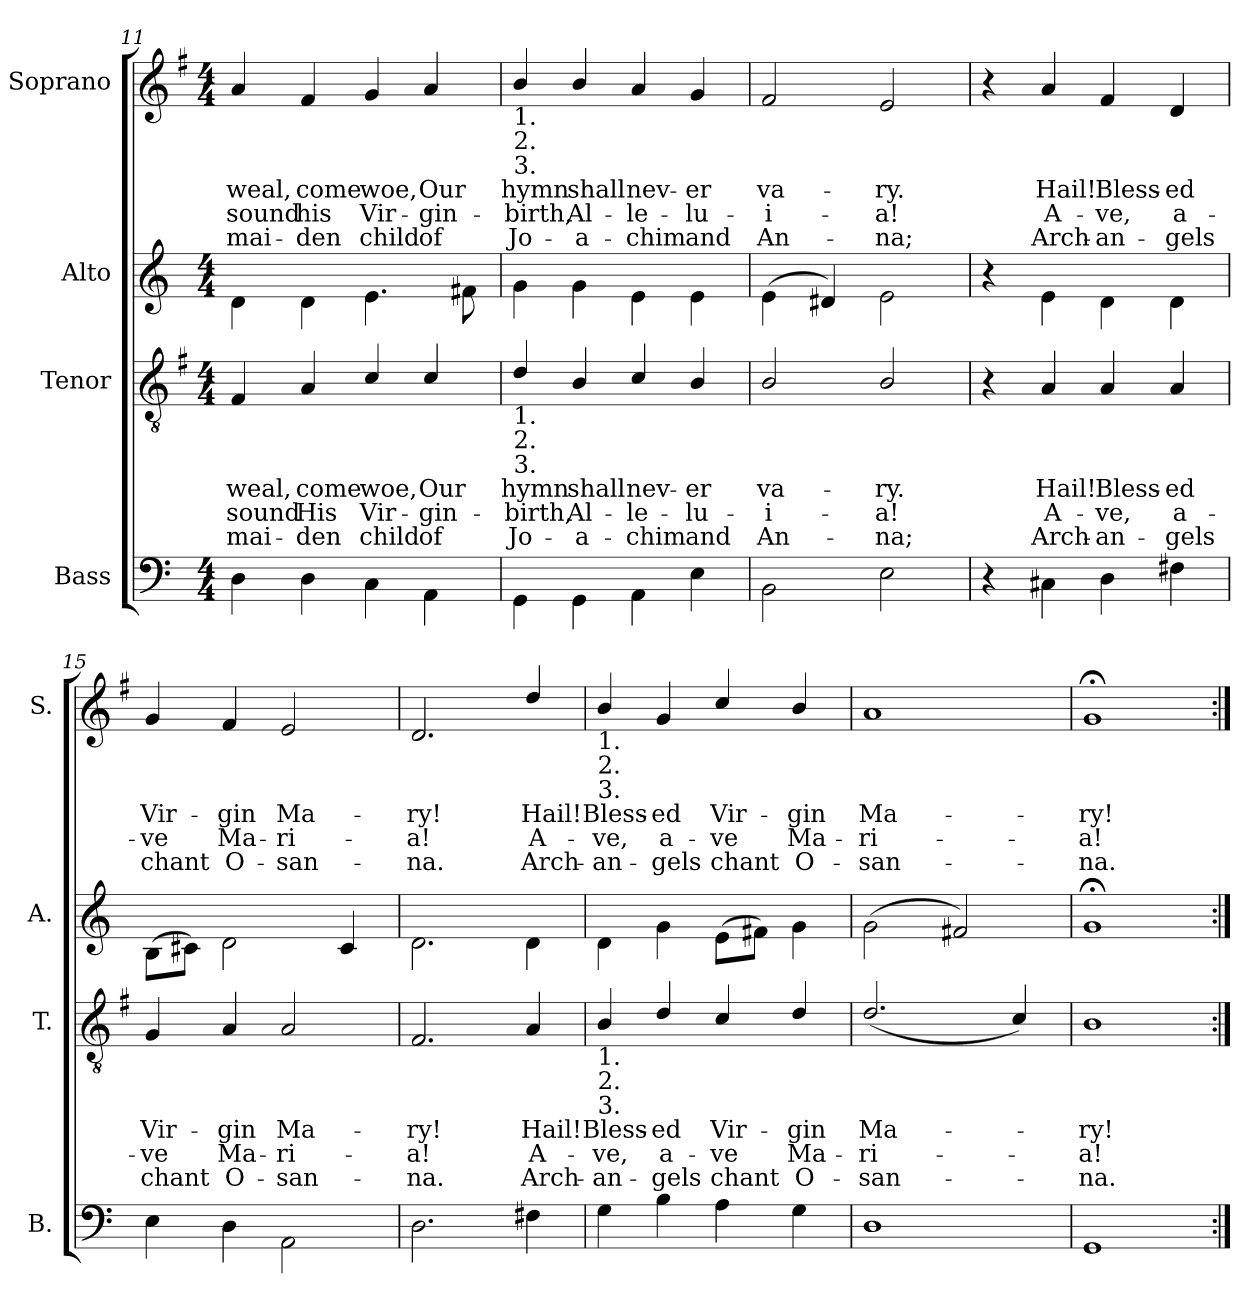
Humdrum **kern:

**kern	**kern	**text	**text	**text	**kern	**kern	**text	**text	**text
*part4	*part3	*part3	*part3	*part3	*part2	*part1	*part1	*part1	*part1
*staff4	*staff3	*staff3	*staff3	*staff3	*staff2	*staff1	*staff1	*staff1	*staff1
*I"Bass	*I"Tenor	*	*	*	*I"Alto	*I"Soprano	*	*	*
*I'B.	*I'T.	*	*	*	*I'A.	*I'S.	*	*	*
*clefF4	*clefGv2	*	*	*	*clefG2	*clefG2	*	*	*
*k[]	*k[f#]	*	*	*	*k[]	*k[f#]	*	*	*
*	*G:	*	*	*	*	*G:	*	*	*
*M4/4	*M4/4	*	*	*	*M4/4	*M4/4	*	*	*
=11	=11	=11	=11	=11	=11	=11	=11	=11	=11
!	!	!LO:LY:b	!LO:LY:b	!LO:LY:b	!	!	!LO:LY:b	!LO:LY:b	!LO:LY:b
4D\	4F#/	weal,	sound	-mai-	4d\	4a/	weal,	sound	-mai-
!	!	!LO:LY:b	!LO:LY:b	!LO:LY:b	!	!	!LO:LY:b	!LO:LY:b	!LO:LY:b
4D\	4A/	come	His	-den	4d\	4f#/	come	his	-den
!	!	!LO:LY:b	!LO:LY:b	!LO:LY:b	!	!	!LO:LY:b	!LO:LY:b	!LO:LY:b
4C\	4c/	woe,	Vir-	child	4.e\	4g/	woe,	Vir-	child
!	!	!LO:LY:b	!LO:LY:b	!LO:LY:b	!	!	!LO:LY:b	!LO:LY:b	!LO:LY:b
4AA\	4c/	Our	-gin-	of	.	4a/	Our	-gin-	of
.	.	.	.	.	8f#X\	.	.	.	.
!!LO:PB:g=z
=12	=12	=12	=12	=12	=12	=12	=12	=12	=12
!	!	!	!	!	!	!LO:TX:b:t=1.	!	!	!
!	!	!	!	!	!	!LO:TX:b:t=2.	!	!	!
!	!	!	!	!	!	!LO:TX:b:t=3.	!	!	!
!	!LO:TX:b:t=1.	!	!	!	!	!	!	!	!
!	!LO:TX:b:t=2.	!	!	!	!	!	!	!	!
!	!LO:TX:b:t=3.	!	!	!	!	!	!	!	!
!	!	!LO:LY:b	!LO:LY:b	!LO:LY:b	!	!	!LO:LY:b	!LO:LY:b	!LO:LY:b
4GG\	4d/	hymn	-birth,	Jo-	4g\	4b/	hymn	-birth,	Jo-
!	!	!LO:LY:b	!LO:LY:b	!LO:LY:b	!	!	!LO:LY:b	!LO:LY:b	!LO:LY:b
4GG\	4B/	shall	Al-	-a-	4g\	4b/	shall	Al-	-a-
!	!	!LO:LY:b	!LO:LY:b	!LO:LY:b	!	!	!LO:LY:b	!LO:LY:b	!LO:LY:b
4AA\	4c/	nev-	-le-	-chim	4e\	4a/	nev-	-le-	-chim
!	!	!LO:LY:b	!LO:LY:b	!LO:LY:b	!	!	!LO:LY:b	!LO:LY:b	!LO:LY:b
4E\	4B/	-er	-lu-	and	4e\	4g/	-er	-lu-	and
=13	=13	=13	=13	=13	=13	=13	=13	=13	=13
!	!	!LO:LY:b	!LO:LY:b	!LO:LY:b	!	!	!LO:LY:b	!LO:LY:b	!LO:LY:b
2BB\	2B/	va-	-i-	An-	(>4e\	2f#/	va-	-i-	An-
.	.	.	.	.	4d#X/)	.	.	.	.
!	!	!LO:LY:b	!LO:LY:b	!LO:LY:b	!	!	!LO:LY:b	!LO:LY:b	!LO:LY:b
2E\	2B/	-ry.	-a!	-na;	2e\	2e/	-ry.	-a!	-na;
=14	=14	=14	=14	=14	=14	=14	=14	=14	=14
4r	4r	.	.	.	4r	4r	.	.	.
!	!	!LO:LY:b	!LO:LY:b	!LO:LY:b	!	!	!LO:LY:b	!LO:LY:b	!LO:LY:b
4C#X\	4A/	Hail!	A-	Arch-	4e\	4a/	Hail!	A-	Arch-
!	!	!LO:LY:b	!LO:LY:b	!LO:LY:b	!	!	!LO:LY:b	!LO:LY:b	!LO:LY:b
4D\	4A/	Bless-	-ve,	-an-	4d\	4f#/	Bless-	-ve,	-an-
!	!	!LO:LY:b	!LO:LY:b	!LO:LY:b	!	!	!LO:LY:b	!LO:LY:b	!LO:LY:b
4F#X\	4A/	-ed	a-	-gels	4d\	4d/	-ed	a-	-gels
=15	=15	=15	=15	=15	=15	=15	=15	=15	=15
!	!	!LO:LY:b	!LO:LY:b	!LO:LY:b	!	!	!LO:LY:b	!LO:LY:b	!LO:LY:b
4E\	4G/	Vir-	-ve	chant	(>8B\L	4g/	Vir-	-ve	chant
.	.	.	.	.	8c#X\J)	.	.	.	.
!	!	!LO:LY:b	!LO:LY:b	!LO:LY:b	!	!	!LO:LY:b	!LO:LY:b	!LO:LY:b
4D\	4A/	-gin	Ma-	O-	2d\	4f#/	-gin	Ma-	O-
!	!	!LO:LY:b	!LO:LY:b	!LO:LY:b	!	!	!LO:LY:b	!LO:LY:b	!LO:LY:b
2AA\	2A/	Ma-	-ri-	-san-	.	2e/	Ma-	-ri-	-san-
.	.	.	.	.	4c#/	.	.	.	.
=16	=16	=16	=16	=16	=16	=16	=16	=16	=16
!	!	!LO:LY:b	!LO:LY:b	!LO:LY:b	!	!	!LO:LY:b	!LO:LY:b	!LO:LY:b
2.D\	2.F#/	-ry!	-a!	-na.	2.d\	2.d/	-ry!	-a!	-na.
!	!	!LO:LY:b	!LO:LY:b	!LO:LY:b	!	!	!LO:LY:b	!LO:LY:b	!LO:LY:b
4F#X\	4A/	Hail!	A-	Arch-	4d\	4dd/	Hail!	A-	Arch-
!!LO:LB:g=z
=17	=17	=17	=17	=17	=17	=17	=17	=17	=17
!	!	!	!	!	!	!LO:TX:b:t=1.	!	!	!
!	!	!	!	!	!	!LO:TX:b:t=2.	!	!	!
!	!	!	!	!	!	!LO:TX:b:t=3.	!	!	!
!	!LO:TX:b:t=1.	!	!	!	!	!	!	!	!
!	!LO:TX:b:t=2.	!	!	!	!	!	!	!	!
!	!LO:TX:b:t=3.	!	!	!	!	!	!	!	!
!	!	!LO:LY:b	!LO:LY:b	!LO:LY:b	!	!	!LO:LY:b	!LO:LY:b	!LO:LY:b
4G\	4B/	Bless-	-ve,	-an-	4d\	4b/	Bless-	-ve,	-an-
!	!	!LO:LY:b	!LO:LY:b	!LO:LY:b	!	!	!LO:LY:b	!LO:LY:b	!LO:LY:b
4B\	4d/	-ed	a-	-gels	4g\	4g/	-ed	a-	-gels
!	!	!LO:LY:b	!LO:LY:b	!LO:LY:b	!	!	!LO:LY:b	!LO:LY:b	!LO:LY:b
4A\	4c/	Vir-	-ve	chant	(>8e\L	4cc/	Vir-	-ve	chant
.	.	.	.	.	8f#X\J)	.	.	.	.
!	!	!LO:LY:b	!LO:LY:b	!LO:LY:b	!	!	!LO:LY:b	!LO:LY:b	!LO:LY:b
4G\	4d/	-gin	Ma-	O-	4g\	4b/	-gin	Ma-	O-
=18	=18	=18	=18	=18	=18	=18	=18	=18	=18
!	!	!LO:LY:b	!LO:LY:b	!LO:LY:b	!	!	!LO:LY:b	!LO:LY:b	!LO:LY:b
1D	(<2.d/	Ma-	-ri-	-san-	(>2g\	1a	Ma-	-ri-	-san-
.	.	.	.	.	2f#X/)	.	.	.	.
.	4c/)	.	.	.	.	.	.	.	.
=19	=19	=19	=19	=19	=19	=19	=19	=19	=19
!	!	!LO:LY:b	!LO:LY:b	!LO:LY:b	!	!	!LO:LY:b	!LO:LY:b	!LO:LY:b
1GG	1B	-ry!	-a!	-na.	1g;<	1g;<	-ry!	-a!	-na.
=:|!	=:|!	=:|!	=:|!	=:|!	=:|!	=:|!	=:|!	=:|!	=:|!
*-	*-	*-	*-	*-	*-	*-	*-	*-	*-
